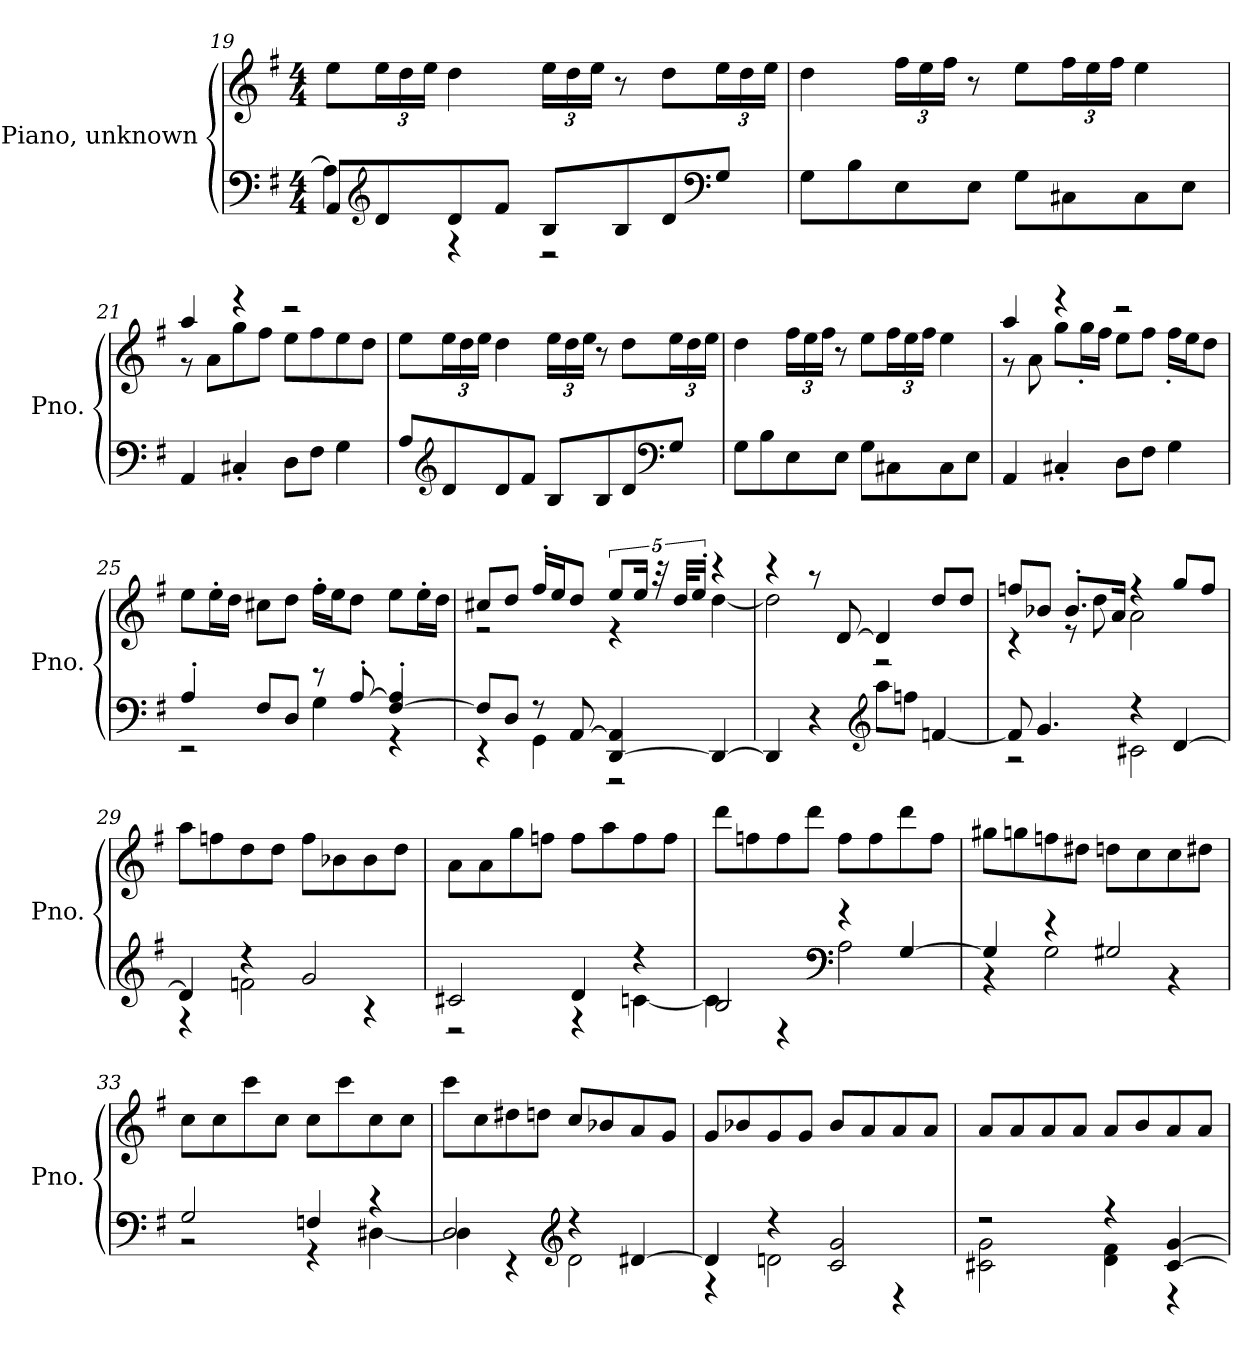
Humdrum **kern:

**kern	**kern
*part1	*part1
*staff2	*staff1
*I"Piano, unknown	*
*I'Pno.	*
*clefF4	*clefG2
*k[f#]	*k[f#]
*M4/4	*M4/4
=19	=19
*^	*
8AA/L	4A\]	8ee\L
*clefG2	*	*
*	*	*Xbrackettup
8d/	.	24ee\L
.	.	24dd\
.	.	24ee\JJ
8d/	4r	4dd\
8f#/J	.	.
8B/L	2r	24ee\LL
.	.	24dd\
.	.	24ee\JJ
8B/	.	8r
8d/	.	8dd\L
*clefF4	*	*
8G/J	.	24ee\L
.	.	24dd\
.	.	24ee\JJ
*v	*v	*
!!LO:LB:g=z
=20	=20
8G\L	4dd\
8B\	.
8E\	24ff#\LL
.	24ee\
.	24ff#\JJ
8E\J	8r
8G\L	8ee\L
8C#X\	24ff#\L
.	24ee\
.	24ff#\JJ
8C#\	4ee\
8E\J	.
=21	=21
*	*^
4AA/	4aa/	8r
.	.	8a\L
4C#X'/	4r	8gg\
.	.	8ff#\J
8D\L	2r	8ee\L
8F#\J	.	8ff#\
4G\	.	8ee\
.	.	8dd\J
*	*v	*v
=22	=22
8A/L	8ee\L
*clefG2	*
8d/	24ee\L
.	24dd\
.	24ee\JJ
8d/	4dd\
8f#/J	.
8B/L	24ee\LL
.	24dd\
.	24ee\JJ
8B/	8r
8d/	8dd\L
*clefF4	*
8G/J	24ee\L
.	24dd\
.	24ee\JJ
!!LO:PB:g=z
=23	=23
8G\L	4dd\
8B\	.
8E\	24ff#\LL
.	24ee\
.	24ff#\JJ
8E\J	8r
8G\L	8ee\L
8C#X\	24ff#\L
.	24ee\
.	24ff#\JJ
8C#\	4ee\
8E\J	.
=24	=24
*	*^
4AA/	4aa/	8r
.	.	8a\
4C#X'/	4r	8gg\L
.	.	16gg'\L
.	.	16ff#\JJ
8D\L	2r	8ee\L
8F#\J	.	8ff#\J
4G\	.	16ff#'\LL
.	.	16ee\J
.	.	8dd\J
*	*v	*v
=25	=25
*^	*
4A'/	2r	8ee\L
.	.	16ee'\L
.	.	16dd\JJ
8F#/L	.	8cc#X\L
8D/J	.	8dd\J
8r	4G\	16ff#'\LL
.	.	16ee\J
[8A'/	.	8dd\J
[4F#/' 4A/]'	4r	8ee\L
.	.	16ee'\L
.	.	16dd\JJ
!!LO:LB:g=z
=26	=26	=26
*	*	*^
8F#/L]	4r	8cc#X/L	2r
8D/J	.	8dd/J	.
8r	4GG\	16ff#'/LL	.
.	.	16ee/J	.
[8AA/	.	8dd/J	.
*	*	*brackettup	*
[4DD/ 4AA/]	2r	10ee/L	4r
.	.	20ee/Jk	.
.	.	40r	.
.	.	40dd/KLL	.
.	.	20ee'/JJ	.
4DD/_	.	4r	[4dd\
*v	*v	*	*
=27	=27	=27
4DD/]	4r	2dd\]
4r	8r	.
.	[8d/	.
*clefG2	*	*
8aa\L	4d/]	2r
8ffn\J	.	.
[4fn/	8dd/L	.
.	8dd/J	.
=28	=28	=28
*^	*	*
8f/]	2r	8ffn/L	4r
4.g/	.	8b-X/J	.
.	.	8.b-'/L	8r
.	.	.	8dd\
.	.	16a/Jk	.
4r	2c#X\	4r	2a\
[4d/	.	8gg/L	.
.	.	8ff/J	.
*	*	*v	*v
=29	=29	=29
4d/]	4r	8aa\L
.	.	8ffn\
4r	2fn\	8dd\
.	.	8dd\J
2g/	.	8ff\L
.	.	8b-X\
.	4r	8b-\
.	.	8dd\J
!!LO:LB:g=z
=30	=30	=30
2c#X/	2r	8a\L
.	.	8a\
.	.	8gg\
.	.	8ffn\J
4d/	4r	8ff\L
.	.	8aa\
4r	[4cn\	8ff\
.	.	8ff\J
=31	=31	=31
2B/	4c\]	8ddd\L
.	.	8ffn\
.	4r	8ff\
.	.	8ddd\J
*clefF4	*	*
4r	2A\	8ff\L
.	.	8ff\
[4G/	.	8ddd\
.	.	8ff\J
=32	=32	=32
4G/]	4r	8gg#X\L
.	.	8ggn\
4r	2G\	8ffn\
.	.	8dd#X\J
2G#X/	.	8ddn\L
.	.	8cc\
.	4r	8cc\
.	.	8dd#X\J
=33	=33	=33
2G/	2r	8cc\L
.	.	8cc\
.	.	8ccc\
.	.	8cc\J
4Fn/	4r	8cc\L
.	.	8ccc\
4r	[4D#X\	8cc\
.	.	8cc\J
!!LO:LB:g=z
=34	=34	=34
2D/	4D#\]	8ccc\L
.	.	8cc\
.	4r	8dd#X\
.	.	8ddn\J
*clefG2	*	*
4r	2d\	8cc/L
.	.	8b-X/
[4d#X/	.	8a/
.	.	8g/J
=35	=35	=35
4d#/]	4r	8g/L
.	.	8b-X/
4r	2dn\	8g/
.	.	8g/J
2c/ 2g/	.	8b-/L
.	.	8a/
.	4r	8a/
.	.	8a/J
=36	=36	=36
2r	2c#X\ 2g\	8a/L
.	.	8a/
.	.	8a/
.	.	8a/J
4r	4d\ 4f#\	8a/L
.	.	8b/
[4c#/ [4g/	4r	8a/
.	.	8a/J
*v	*v	*
=	=
*-	*-
